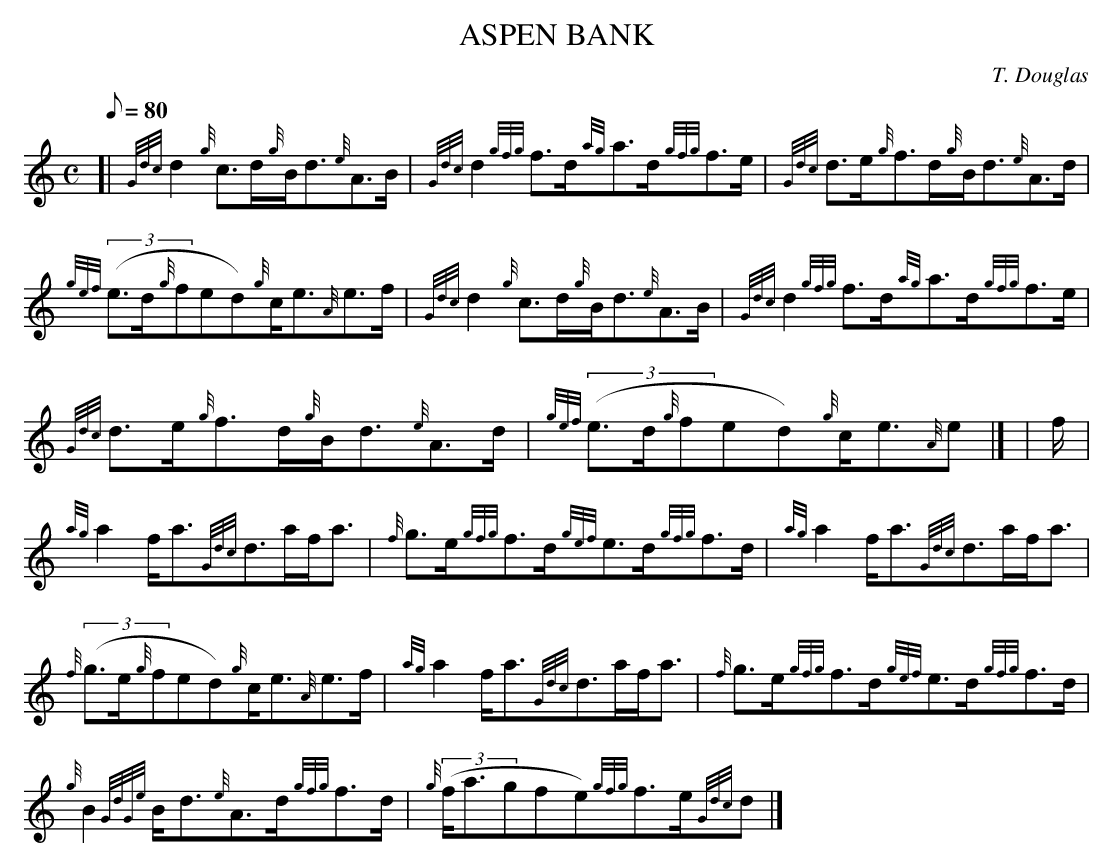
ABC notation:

X:1
T:ASPEN BANK
M:C
L:1/8
Q:80
C:T. Douglas
K:HP
[| {Gdc}d2{g}c3/2d/2{g}B/2d3/2{e}A3/2B/2 | \
{Gdc}d2{gfg}f3/2d/2{ag}a3/2d/2{gfg}f3/2e/2 | \
{Gdc}d3/2e/2{g}f3/2d/2{g}B/2d3/2{e}A3/2d/2 |
{gef}((3e3/2d/2{g}fed){g}c/2e3/2{A}e3/2f/2 | \
{Gdc}d2{g}c3/2d/2{g}B/2d3/2{e}A3/2B/2 | \
{Gdc}d2{gfg}f3/2d/2{ag}a3/2d/2{gfg}f3/2e/2 |
{Gdc}d3/2e/2{g}f3/2d/2{g}B/2d3/2{e}A3/2d/2 | \
{gef}((3e3/2d/2{g}fed){g}c/2e3/2{A}e|] [ | \
f/2 |
{ag}a2f/2a3/2{Gdc}d3/2a/2f/2a3/2 | \
{f}g3/2e/2{gfg}f3/2d/2{gef}e3/2d/2{gfg}f3/2d/2 | \
{ag}a2f/2a3/2{Gdc}d3/2a/2f/2a3/2 |
{f}((3g3/2e/2{g}fed){g}c/2e3/2{A}e3/2f/2 | \
{ag}a2f/2a3/2{Gdc}d3/2a/2f/2a3/2 | \
{f}g3/2e/2{gfg}f3/2d/2{gef}e3/2d/2{gfg}f3/2d/2 |
{g}B2{GdGe}B/2d3/2{e}A3/2d/2{gfg}f3/2d/2 | \
{g}((3f/2a3/2gfe){gfg}f3/2e/2{Gdc}d|]
